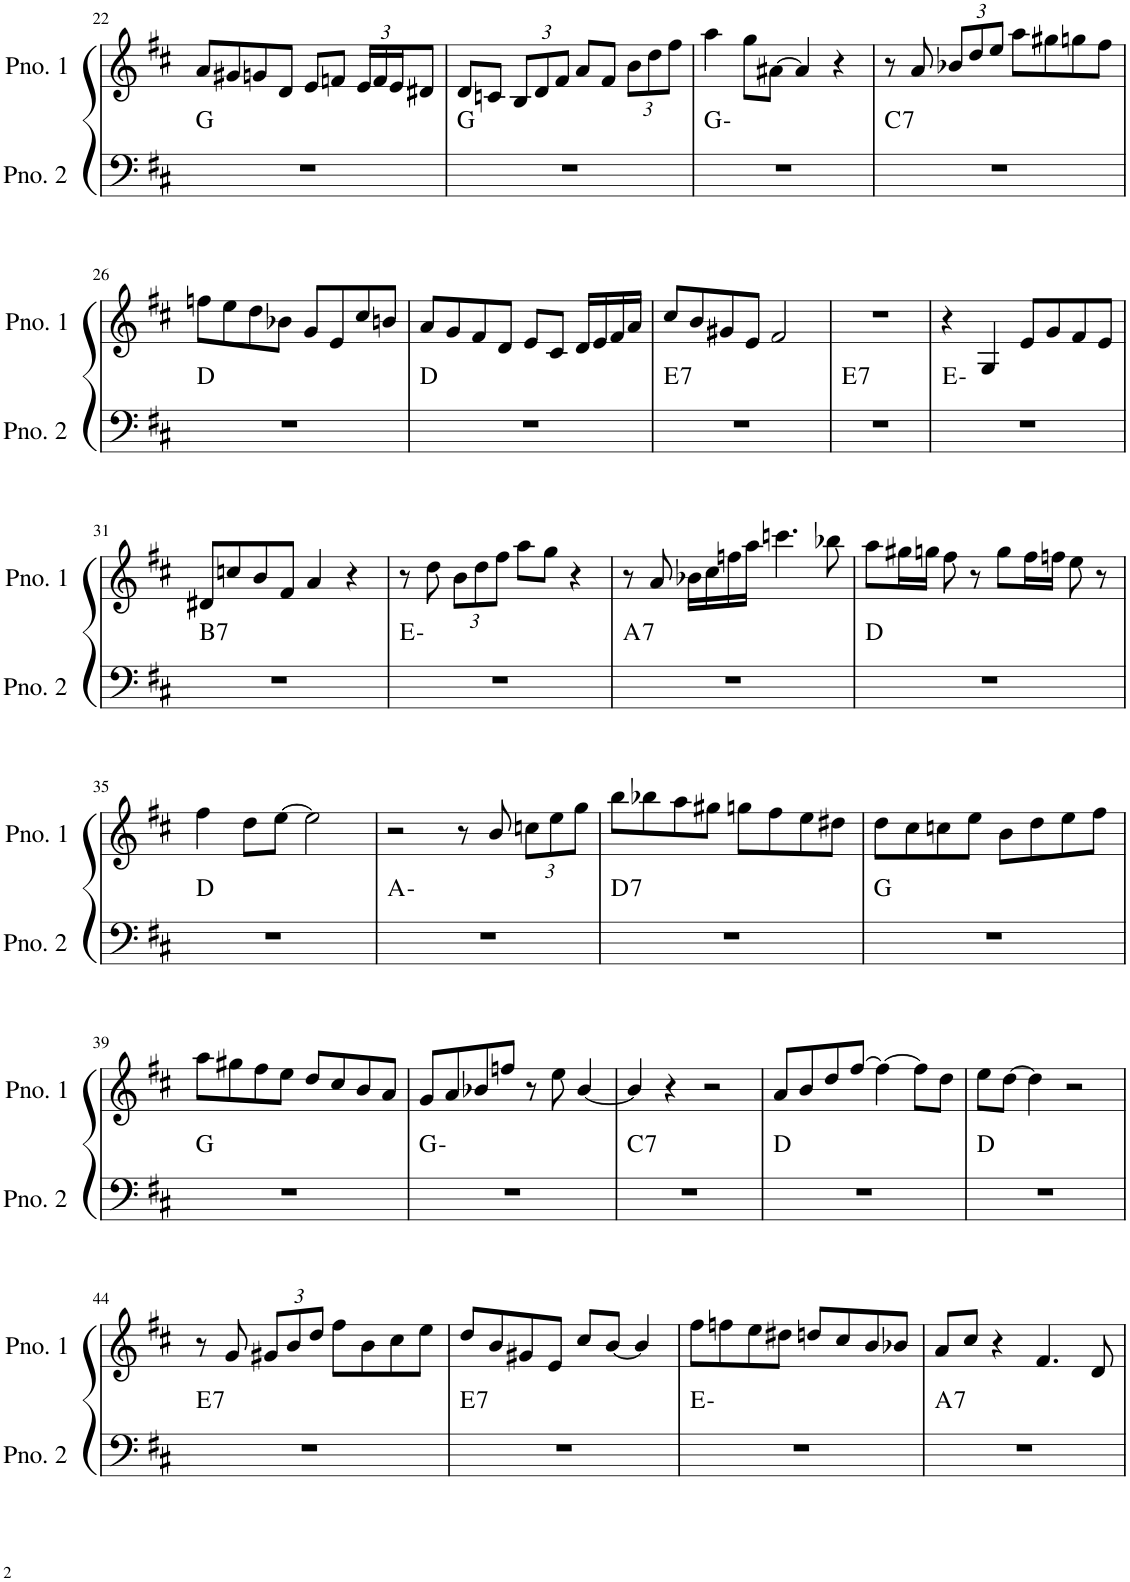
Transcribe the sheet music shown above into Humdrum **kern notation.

**kern	**harte	**kern
*part2	*part2	*part1
*staff2	*	*staff1
*I"ピアノ 2	*	*I"ピアノ 1
!!LO:PB:g=z
*clefF4	*	*clefG2
*k[f#c#]	*	*k[f#c#]
*M4/4	*	*M4/4
=22	=22	=22
1r	G:maj	8a/L
.	.	8g#X/
.	.	8gn/
.	.	8d/J
.	.	8e/L
.	.	8fn/J
*	*	*Xbrackettup
.	.	24e/LL
.	.	24f/
.	.	24e/J
.	.	8d#X/J
=23	=23	=23
1r	G:maj	8d/L
.	.	8cn/J
.	.	12B/L
.	.	12d/
.	.	12f#/J
.	.	8a/L
.	.	8f#/J
.	.	12b\L
.	.	12dd\
.	.	12ff#\J
=24	=24	=24
1r	G:min	4aa\
.	.	8gg\L
.	.	[8a#X\J
.	.	4a#/]
.	.	4r
=25	=25	=25
!	!LO:H:kt=7	!
1r	C:7	8r
.	.	8a/
.	.	12b-X/L
.	.	12dd/
.	.	12ee/J
.	.	8aa\L
.	.	8gg#X\
.	.	8ggn\
.	.	8ff#\J
!!LO:LB:g=z
=26	=26	=26
1r	D:maj	8ffn\L
.	.	8ee\
.	.	8dd\
.	.	8b-X\J
.	.	8g/L
.	.	8e/
.	.	8cc#/
.	.	8bn/J
=27	=27	=27
1r	D:maj	8a/L
.	.	8g/
.	.	8f#/
.	.	8d/J
.	.	8e/L
.	.	8c#/J
.	.	16d/LL
.	.	16e/
.	.	16f#/
.	.	16a/JJ
=28	=28	=28
!	!LO:H:kt=7	!
1r	E:7	8cc#/L
.	.	8b/
.	.	8g#X/
.	.	8e/J
.	.	2f#/
=29	=29	=29
!	!LO:H:kt=7	!
1r	E:7	1r
=30	=30	=30
1r	E:min	4r
.	.	4G/
.	.	8e/L
.	.	8g/
.	.	8f#/
.	.	8e/J
!!LO:LB:g=z
=31	=31	=31
!	!LO:H:kt=7	!
1r	B:7	8d#X/L
.	.	8ccn/
.	.	8b/
.	.	8f#/J
.	.	4a/
.	.	4r
=32	=32	=32
1r	E:min	8r
.	.	8dd\
.	.	12b\L
.	.	12dd\
.	.	12ff#\J
.	.	8aa\L
.	.	8gg\J
.	.	4r
=33	=33	=33
!	!LO:H:kt=7	!
1r	A:7	8r
.	.	8a/
.	.	16b-X\LL
.	.	16cc#\
.	.	16ffn\
.	.	16aa\JJ
.	.	4.cccn\
.	.	8bb-X\
=34	=34	=34
1r	D:maj	8aa\L
.	.	16gg#X\L
.	.	16ggn\JJ
.	.	8ff#\
.	.	8r
.	.	8gg\L
.	.	16ff#\L
.	.	16ffn\JJ
.	.	8ee\
.	.	8r
!!LO:LB:g=z
=35	=35	=35
1r	D:maj	4ff#\
.	.	8dd\L
.	.	[8ee\J
.	.	2ee\]
=36	=36	=36
1r	A:min	2r
.	.	8r
.	.	8b/
.	.	12ccn\L
.	.	12ee\
.	.	12gg\J
=37	=37	=37
!	!LO:H:kt=7	!
1r	D:7	8bb\L
.	.	8bb-X\
.	.	8aa\
.	.	8gg#X\J
.	.	8ggn\L
.	.	8ff#\
.	.	8ee\
.	.	8dd#X\J
=38	=38	=38
1r	G:maj	8dd\L
.	.	8cc#\
.	.	8ccn\
.	.	8ee\J
.	.	8b\L
.	.	8dd\
.	.	8ee\
.	.	8ff#\J
!!LO:LB:g=z
=39	=39	=39
1r	G:maj	8aa\L
.	.	8gg#X\
.	.	8ff#\
.	.	8ee\J
.	.	8dd/L
.	.	8cc#/
.	.	8b/
.	.	8a/J
=40	=40	=40
1r	G:min	8g/L
.	.	8a/
.	.	8b-X/
.	.	8ffn/J
.	.	8r
.	.	8ee\
.	.	[4b-/
=41	=41	=41
!	!LO:H:kt=7	!
1r	C:7	4b-/]
.	.	4r
.	.	2r
=42	=42	=42
1r	D:maj	8a/L
.	.	8b/
.	.	8dd/
.	.	[8ff#/J
.	.	4ff#\_
.	.	8ff#\L]
.	.	8dd\J
=43	=43	=43
1r	D:maj	8ee\L
.	.	[8dd\J
.	.	4dd\]
.	.	2r
!!LO:LB:g=z
=44	=44	=44
!	!LO:H:kt=7	!
1r	E:7	8r
.	.	8g/
.	.	12g#X/L
.	.	12b/
.	.	12dd/J
.	.	8ff#\L
.	.	8b\
.	.	8cc#\
.	.	8ee\J
=45	=45	=45
!	!LO:H:kt=7	!
1r	E:7	8dd/L
.	.	8b/
.	.	8g#X/
.	.	8e/J
.	.	8cc#/L
.	.	[8b/J
.	.	4b/]
=46	=46	=46
1r	E:min	8ff#\L
.	.	8ffn\
.	.	8ee\
.	.	8dd#X\J
.	.	8ddn/L
.	.	8cc#/
.	.	8b/
.	.	8b-X/J
=47	=47	=47
!	!LO:H:kt=7	!
1r	A:7	8a/L
.	.	8cc#/J
.	.	4r
.	.	4.f#/
.	.	8d/
=	=	=
*-	*-	*-
